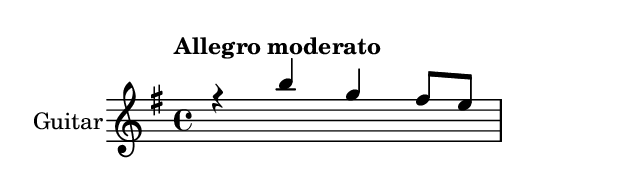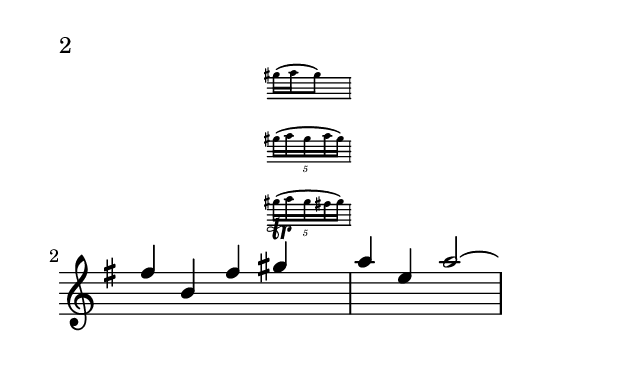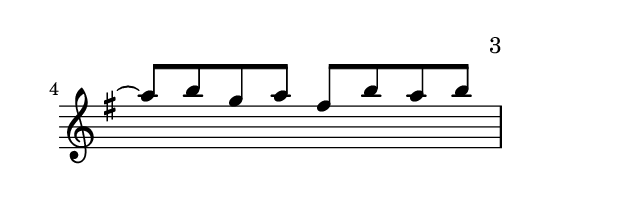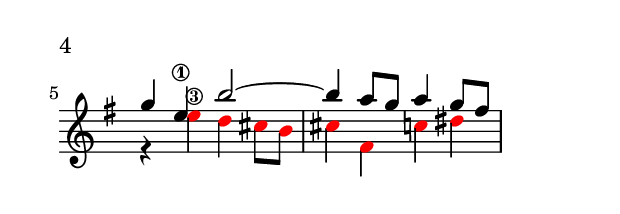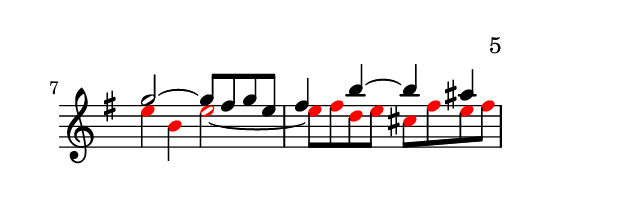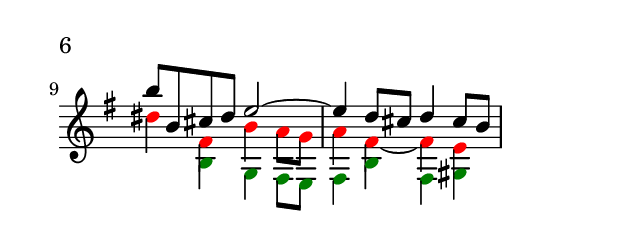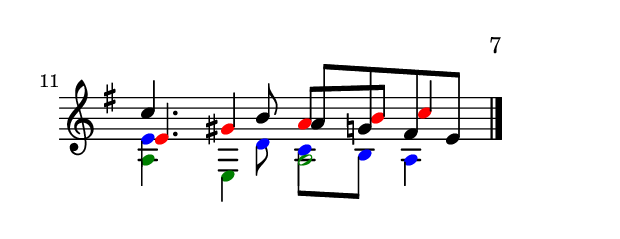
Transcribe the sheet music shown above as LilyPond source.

\version "2.24.0"
\language "italiano"

#(set-default-paper-size "a6")

\paper {
  top-margin = 60
  bottom-margin = 40
  left-margin = 10
  right-margin = 20
  max-systems-per-page = 1
}

violinoA = \relative do'' {
    \voiceOne
    \key mi \minor
    %1
    r4                 si'                  sol                 fad8      mi       |
    \break
    %2
    fad4               si,                  fad'
    <<
      sold \trill
      \new Staff \with {
        alignAboveContext = "main"
        \remove Time_signature_engraver
        firstClef = ##f
        \magnifyStaff #1/2
        \override VerticalAxisGroup
            .default-staff-staff-spacing.basic-distance = #1
      } { (sold16 la sold8) }
      \new Staff \with {
        alignAboveContext = "main"
        \remove Time_signature_engraver
        firstClef = ##f
        \magnifyStaff #1/2
        \override VerticalAxisGroup
            .default-staff-staff-spacing.basic-distance = #1
      } \tuplet 5/4 { (sold16 la sold la sold) }
      \new Staff \with {
        alignAboveContext = "main"
        \remove Time_signature_engraver
        firstClef = ##f
        \magnifyStaff #1/2
        \override VerticalAxisGroup
            .default-staff-staff-spacing.basic-distance = #1
      } \tuplet 5/4 { (sold16 la sold fad sold) }
    >>                                                                             |
    %3
    la4                mi                   la2~                                   |
    \break
    %4
    la8      si        sol        la        fad        si       la        si       |
    \break
    %5
    sol4               mi\1                 si'2~                                  |
    %6
    si4                la8        sol       la4                 sol8      fad      |
    %7
    sol2~                                   sol8       fad      sol       mi       |
    %8
    fad4               si~                  si                  lad                |
    \break
    %9
    si8      si,       dod        red       mi2~                                   |
    %10
    mi4                re8        dod       re4                 dod8      si       |
    %11
    do4.                          si8       
    \once \override NoteColumn.force-hshift = #1
    la         sol      fad       mi       |
}

violinoB = \relative do'' {
    \voiceTwo
    \override NoteHead.color = #red
    \key mi \minor
    %1
    s1                                                                             |
    %2
    s1                                                                             |
    %3
    s1                                                                             |
    %4
    s1                                                                             |
    %5
    r4                 
    \once \override NoteColumn.force-hshift = #1
    mi4\3                re                  dod8      si       |
    %6
    dod4               fad,                 do'                 red                |
    %7
    mi                 si                   mi2~                                   |
    %8
    mi8      fad       re         mi        dod        fad      mi        fad      |
    %9
    red4               fad,                 si                  la8       sol      |
    %10
    la4                fad4~                fad                 mi                 |
    %11
    \stemUp
    mi                 sold                 la8
    \once \override NoteColumn.force-hshift = #1
    si       
    \once \override NoteColumn.force-hshift = #1
    do4                |
}

bassi = \relative do' {
    \voiceFour
    \override NoteHead.color = #darkgreen
    \shiftOff
    \key mi \minor
    \stemDown
    %1
    s1                                                                             |
    %2
    s1                                                                             |
    %3
    s1                                                                             |
    %4
    s1                                                                             |
    %5
    s1                                                                             |
    %6
    s1                                                                             |
    %7
    s1                                                                             |
    %8
    s1                                                                             |
    %9
    s4                si                     sol                fad8       mi      |
    %10
    fad4              si                     fad                sold               |
    %11
    la                mi                     la2~                                  |
}

viola = \relative do' {
    \voiceThree
    \override NoteHead.color = #blue
    \shiftOff
    \key mi \minor
    \stemDown
    %1
    s1                                                                             |
    %2
    s1                                                                             |
    %3
    s1                                                                             |
    %4
    s1                                                                             |
    %5
    s1                                                                             |
    %6
    s1                                                                             |
    %7
    s1                                                                             |
    %8
    s1                                                                             |
    %9
    s1                                                                             |
    %10
    s1                                                                             |
    %11
    mi4.                          re8         do         si       la4              |
}

allegro_moderato = {
  <<
  \violinoA
  \new Voice \violinoB
  \new Voice \viola
  \new Voice \bassi
  >>
}

\book {
  \header {
    title = ""
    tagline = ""
  }
  \score {
    <<
      \new Staff = "main" \with {
        instrumentName = "Guitar"
        \consists Merge_rests_engraver
      } \relative {
        \tempo \markup "Allegro moderato"
        \allegro_moderato
        \bar "|."
      }
    >>
  }
}